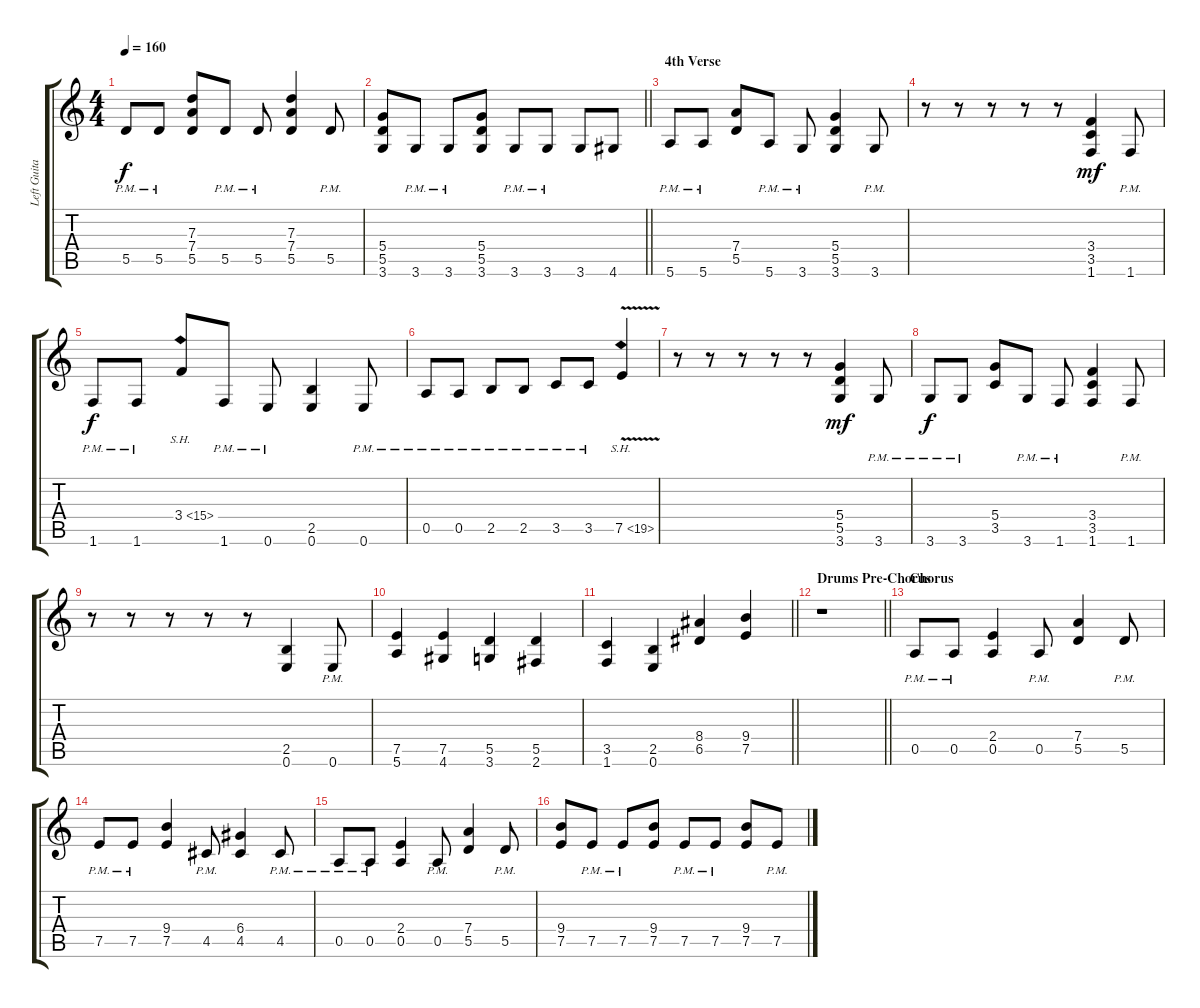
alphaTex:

\track ("Left Guitar" "Left Guita") {instrument distortionguitar}
\staff {score tabs}
\tuning (E4 B3 G3 D3 A2 E2) {hide}
\ts (4 4)
\tempo 160
\clef g2
\ks c
5.5{pm}.8{dy f} 5.5{pm}.8 (7.3 7.4 5.5).8 5.5{pm}.8 5.5{pm}.8 (7.3 7.4 5.5).4 5.5{pm}.8 |
\barLineRight lightlight
(5.4 5.5 3.6).8 3.6{pm}.8 3.6{pm}.8 (5.4 5.5 3.6).8 3.6{pm}.8 3.6{pm}.8 3.6.8 4.6.8 |
\section ("" "4th Verse")
5.6{pm}.8{volume 13} 5.6{pm}.8 (7.4 5.5).8 5.6{pm}.8 3.6{pm}.8 (5.4 5.5 3.6).4 3.6{pm}.8 |
r.8 r.8 r.8 r.8 r.8 (3.4 3.5 1.6).4{dy mf} 1.6{pm}.8 |
1.6{pm}.8{dy f} 1.6{pm}.8 3.4{sh 12}.8 1.6{pm}.8 0.6{pm}.8 (2.5 0.6).4 0.6{pm}.8 |
0.5{pm}.8 0.5{pm}.8 2.5{pm}.8 2.5{pm}.8 3.5{pm}.8 3.5{pm}.8 7.5{sh 12 v}.4 |
r.8 r.8 r.8 r.8 r.8 (5.4 5.5 3.6).4{dy mf} 3.6{pm}.8 |
3.6{pm}.8{dy f} 3.6{pm}.8 (5.4 3.5).8 3.6{pm}.8 1.6{pm}.8 (3.4 3.5 1.6).4 1.6{pm}.8 |
r.8 r.8 r.8 r.8 r.8 (2.5 0.6).4 0.6{pm}.8 |
(7.5 5.6).4 (7.5 4.6).4 (5.5 3.6).4 (5.5 2.6).4 |
\barLineRight lightlight
(3.5 1.6).4 (2.5 0.6).4 (8.4 6.5).4 (9.4 7.5).4 |
\section ("" "Drums Pre-Chorus")
\barLineRight lightlight
r.1 |
\section ("" "Chorus")
0.5{pm}.8{volume 12} 0.5{pm}.8 (2.4 0.5).4 0.5{pm}.8 (7.4 5.5).4 5.5{pm}.8 |
7.5{pm}.8 7.5{pm}.8 (9.4 7.5).4 4.5{pm}.8 (6.4 4.5).4 4.5{pm}.8 |
0.5{pm}.8 0.5{pm}.8 (2.4 0.5).4 0.5{pm}.8 (7.4 5.5).4 5.5{pm}.8 |
(9.4 7.5).8 7.5{pm}.8 7.5{pm}.8 (9.4 7.5).8 7.5{pm}.8 7.5{pm}.8 (9.4 7.5).8 7.5{pm}.8
